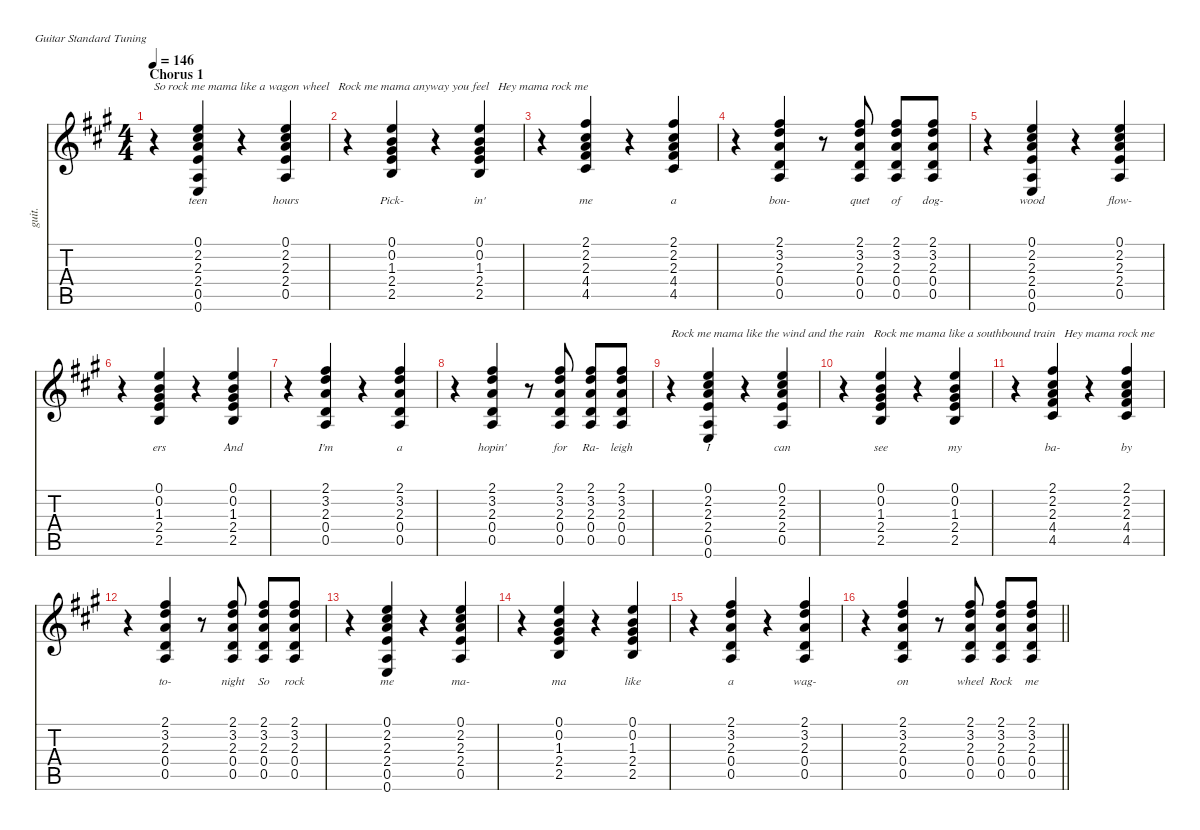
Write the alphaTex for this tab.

\defaultSystemsLayout 4
\hideDynamics
\bracketExtendMode nobrackets
\otherSystemsTrackNameOrientation horizontal
\track ("Guitar" "guit.") {defaultSystemsLayout 8 instrument acousticguitarsteel}
\staff {score tabs}
\tuning (E4 B3 G3 D3 A2 E2)
\ts (4 4)
\section ("" "Chorus 1")
\tempo 146
\clef g2
\ks a
r.4{txt "So rock me mama like a wagon wheel   Rock me mama anyway you feel   Hey mama rock me" dy f beam Down} (0.1{acc forcenatural} 2.2{acc #} 2.3{acc forcenatural} 2.4{acc forcenatural} 0.5{acc forcenatural} 0.6{acc forcenatural}).4{lyrics (0 "teen") lyrics (1 "") lyrics (2 "") lyrics (3 "") lyrics (4 "") beam Up} r.4{beam Up} (0.1{acc forcenatural} 2.2{acc #} 2.3{acc forcenatural} 2.4{acc forcenatural} 0.5{acc forcenatural}).4{lyrics (0 "hours") lyrics (1 "") lyrics (2 "") lyrics (3 "") lyrics (4 "") beam Up} |
r.4{beam Down} (0.1{acc forcenatural} 0.2{acc forcenatural} 1.3{acc #} 2.4{acc forcenatural} 2.5{acc forcenatural}).4{lyrics (0 "Pick-") lyrics (1 "") lyrics (2 "") lyrics (3 "") lyrics (4 "") beam Up} r.4{beam Up} (0.1{acc forcenatural} 0.2{acc forcenatural} 1.3{acc #} 2.4{acc forcenatural} 2.5{acc forcenatural}).4{lyrics (0 "in'") lyrics (1 "") lyrics (2 "") lyrics (3 "") lyrics (4 "") beam Up} |
r.4{beam Down} (2.1{acc #} 2.2{acc #} 2.3{acc forcenatural} 4.4{acc #} 4.5{acc #}).4{lyrics (0 "me") lyrics (1 "") lyrics (2 "") lyrics (3 "") lyrics (4 "") beam Up} r.4{beam Up} (2.1{acc #} 2.2{acc #} 2.3{acc forcenatural} 4.4{acc #} 4.5{acc #}).4{lyrics (0 "a") lyrics (1 "") lyrics (2 "") lyrics (3 "") lyrics (4 "") beam Up} |
r.4{beam Down} (2.1{acc #} 3.2{acc forcenatural} 2.3{acc forcenatural} 0.4{acc forcenatural} 0.5{acc forcenatural}).4{lyrics (0 "bou-") lyrics (1 "") lyrics (2 "") lyrics (3 "") lyrics (4 "") beam Up} r.8{beam Up} (2.1{acc #} 3.2{acc forcenatural} 2.3{acc forcenatural} 0.4{acc forcenatural} 0.5{acc forcenatural}).8{lyrics (0 "quet") lyrics (1 "") lyrics (2 "") lyrics (3 "") lyrics (4 "") beam Up} (2.1{acc #} 3.2{acc forcenatural} 2.3{acc forcenatural} 0.4{acc forcenatural} 0.5{acc forcenatural}).8{lyrics (0 "of") lyrics (1 "") lyrics (2 "") lyrics (3 "") lyrics (4 "") beam Up} (2.1{acc #} 3.2{acc forcenatural} 2.3{acc forcenatural} 0.4{acc forcenatural} 0.5{acc forcenatural}).8{lyrics (0 "dog-") lyrics (1 "") lyrics (2 "") lyrics (3 "") lyrics (4 "") beam Up} |
r.4{beam Down} (0.1{acc forcenatural} 2.2{acc #} 2.3{acc forcenatural} 2.4{acc forcenatural} 0.5{acc forcenatural} 0.6{acc forcenatural}).4{lyrics (0 "wood") lyrics (1 "") lyrics (2 "") lyrics (3 "") lyrics (4 "") beam Up} r.4{beam Up} (0.1{acc forcenatural} 2.2{acc #} 2.3{acc forcenatural} 2.4{acc forcenatural} 0.5{acc forcenatural}).4{lyrics (0 "flow-") lyrics (1 "") lyrics (2 "") lyrics (3 "") lyrics (4 "") beam Up} |
r.4{beam Down} (0.1{acc forcenatural} 0.2{acc forcenatural} 1.3{acc #} 2.4{acc forcenatural} 2.5{acc forcenatural}).4{lyrics (0 "ers") lyrics (1 "") lyrics (2 "") lyrics (3 "") lyrics (4 "") beam Up} r.4{beam Up} (0.1{acc forcenatural} 0.2{acc forcenatural} 1.3{acc #} 2.4{acc forcenatural} 2.5{acc forcenatural}).4{lyrics (0 "And") lyrics (1 "") lyrics (2 "") lyrics (3 "") lyrics (4 "") beam Up} |
r.4{beam Down} (2.1{acc #} 3.2{acc forcenatural} 2.3{acc forcenatural} 0.4{acc forcenatural} 0.5{acc forcenatural}).4{lyrics (0 "I'm") lyrics (1 "") lyrics (2 "") lyrics (3 "") lyrics (4 "") beam Up} r.4{beam Up} (2.1{acc #} 3.2{acc forcenatural} 2.3{acc forcenatural} 0.4{acc forcenatural} 0.5{acc forcenatural}).4{lyrics (0 "a") lyrics (1 "") lyrics (2 "") lyrics (3 "") lyrics (4 "") beam Up} |
r.4{beam Down} (2.1{acc #} 3.2{acc forcenatural} 2.3{acc forcenatural} 0.4{acc forcenatural} 0.5{acc forcenatural}).4{lyrics (0 "hopin'") lyrics (1 "") lyrics (2 "") lyrics (3 "") lyrics (4 "") beam Up} r.8{beam Up} (2.1{acc #} 3.2{acc forcenatural} 2.3{acc forcenatural} 0.4{acc forcenatural} 0.5{acc forcenatural}).8{lyrics (0 "for") lyrics (1 "") lyrics (2 "") lyrics (3 "") lyrics (4 "") beam Up} (2.1{acc #} 3.2{acc forcenatural} 2.3{acc forcenatural} 0.4{acc forcenatural} 0.5{acc forcenatural}).8{lyrics (0 "Ra-") lyrics (1 "") lyrics (2 "") lyrics (3 "") lyrics (4 "") beam Up} (2.1{acc #} 3.2{acc forcenatural} 2.3{acc forcenatural} 0.4{acc forcenatural} 0.5{acc forcenatural}).8{lyrics (0 "leigh") lyrics (1 "") lyrics (2 "") lyrics (3 "") lyrics (4 "") beam Up} |
r.4{txt "Rock me mama like the wind and the rain   Rock me mama like a southbound train   Hey mama rock me" beam Down} (0.1{acc forcenatural} 2.2{acc #} 2.3{acc forcenatural} 2.4{acc forcenatural} 0.5{acc forcenatural} 0.6{acc forcenatural}).4{lyrics (0 "I") lyrics (1 "") lyrics (2 "") lyrics (3 "") lyrics (4 "") beam Up} r.4{beam Up} (0.1{acc forcenatural} 2.2{acc #} 2.3{acc forcenatural} 2.4{acc forcenatural} 0.5{acc forcenatural}).4{lyrics (0 "can") lyrics (1 "") lyrics (2 "") lyrics (3 "") lyrics (4 "") beam Up} |
r.4{beam Down} (0.1{acc forcenatural} 0.2{acc forcenatural} 1.3{acc #} 2.4{acc forcenatural} 2.5{acc forcenatural}).4{lyrics (0 "see") lyrics (1 "") lyrics (2 "") lyrics (3 "") lyrics (4 "") beam Up} r.4{beam Up} (0.1{acc forcenatural} 0.2{acc forcenatural} 1.3{acc #} 2.4{acc forcenatural} 2.5{acc forcenatural}).4{lyrics (0 "my") lyrics (1 "") lyrics (2 "") lyrics (3 "") lyrics (4 "") beam Up} |
r.4{beam Down} (2.1{acc #} 2.2{acc #} 2.3{acc forcenatural} 4.4{acc #} 4.5{acc #}).4{lyrics (0 "ba-") lyrics (1 "") lyrics (2 "") lyrics (3 "") lyrics (4 "") beam Up} r.4{beam Up} (2.1{acc #} 2.2{acc #} 2.3{acc forcenatural} 4.4{acc #} 4.5{acc #}).4{lyrics (0 "by") lyrics (1 "") lyrics (2 "") lyrics (3 "") lyrics (4 "") beam Up} |
r.4{beam Down} (2.1{acc #} 3.2{acc forcenatural} 2.3{acc forcenatural} 0.4{acc forcenatural} 0.5{acc forcenatural}).4{lyrics (0 "to-") lyrics (1 "") lyrics (2 "") lyrics (3 "") lyrics (4 "") beam Up} r.8{beam Up} (2.1{acc #} 3.2{acc forcenatural} 2.3{acc forcenatural} 0.4{acc forcenatural} 0.5{acc forcenatural}).8{lyrics (0 "night") lyrics (1 "") lyrics (2 "") lyrics (3 "") lyrics (4 "") beam Up} (2.1{acc #} 3.2{acc forcenatural} 2.3{acc forcenatural} 0.4{acc forcenatural} 0.5{acc forcenatural}).8{lyrics (0 "So") lyrics (1 "") lyrics (2 "") lyrics (3 "") lyrics (4 "") beam Up} (2.1{acc #} 3.2{acc forcenatural} 2.3{acc forcenatural} 0.4{acc forcenatural} 0.5{acc forcenatural}).8{lyrics (0 "rock") lyrics (1 "") lyrics (2 "") lyrics (3 "") lyrics (4 "") beam Up} |
r.4{beam Down} (0.1{acc forcenatural} 2.2{acc #} 2.3{acc forcenatural} 2.4{acc forcenatural} 0.5{acc forcenatural} 0.6{acc forcenatural}).4{lyrics (0 "me") lyrics (1 "") lyrics (2 "") lyrics (3 "") lyrics (4 "") beam Up} r.4{beam Up} (0.1{acc forcenatural} 2.2{acc #} 2.3{acc forcenatural} 2.4{acc forcenatural} 0.5{acc forcenatural}).4{lyrics (0 "ma-") lyrics (1 "") lyrics (2 "") lyrics (3 "") lyrics (4 "") beam Up} |
r.4{beam Down} (0.1{acc forcenatural} 0.2{acc forcenatural} 1.3{acc #} 2.4{acc forcenatural} 2.5{acc forcenatural}).4{lyrics (0 "ma") lyrics (1 "") lyrics (2 "") lyrics (3 "") lyrics (4 "") beam Up} r.4{beam Up} (0.1{acc forcenatural} 0.2{acc forcenatural} 1.3{acc #} 2.4{acc forcenatural} 2.5{acc forcenatural}).4{lyrics (0 "like") lyrics (1 "") lyrics (2 "") lyrics (3 "") lyrics (4 "") beam Up} |
r.4{beam Down} (2.1{acc #} 3.2{acc forcenatural} 2.3{acc forcenatural} 0.4{acc forcenatural} 0.5{acc forcenatural}).4{lyrics (0 "a") lyrics (1 "") lyrics (2 "") lyrics (3 "") lyrics (4 "") beam Up} r.4{beam Up} (2.1{acc #} 3.2{acc forcenatural} 2.3{acc forcenatural} 0.4{acc forcenatural} 0.5{acc forcenatural}).4{lyrics (0 "wag-") lyrics (1 "") lyrics (2 "") lyrics (3 "") lyrics (4 "") beam Up} |
\barLineRight lightlight
r.4{beam Down} (2.1{acc #} 3.2{acc forcenatural} 2.3{acc forcenatural} 0.4{acc forcenatural} 0.5{acc forcenatural}).4{lyrics (0 "on") lyrics (1 "") lyrics (2 "") lyrics (3 "") lyrics (4 "") beam Up} r.8{beam Up} (2.1{acc #} 3.2{acc forcenatural} 2.3{acc forcenatural} 0.4{acc forcenatural} 0.5{acc forcenatural}).8{lyrics (0 "wheel") lyrics (1 "") lyrics (2 "") lyrics (3 "") lyrics (4 "") beam Up} (2.1{acc #} 3.2{acc forcenatural} 2.3{acc forcenatural} 0.4{acc forcenatural} 0.5{acc forcenatural}).8{lyrics (0 "Rock") lyrics (1 "") lyrics (2 "") lyrics (3 "") lyrics (4 "") beam Up} (2.1{acc #} 3.2{acc forcenatural} 2.3{acc forcenatural} 0.4{acc forcenatural} 0.5{acc forcenatural}).8{lyrics (0 "me") lyrics (1 "") lyrics (2 "") lyrics (3 "") lyrics (4 "") beam Up}
